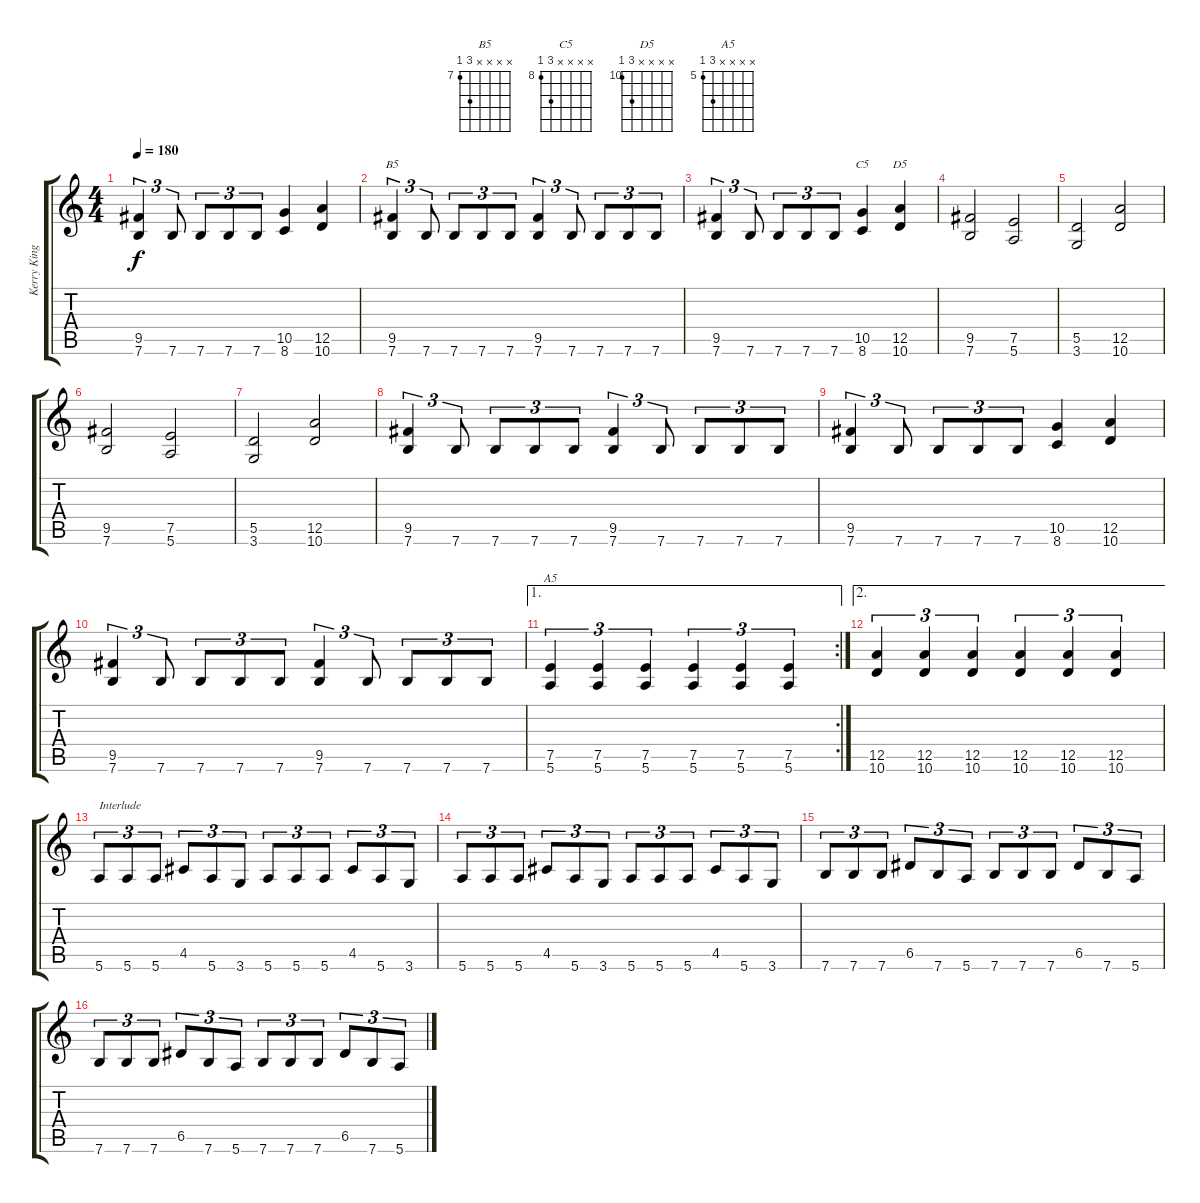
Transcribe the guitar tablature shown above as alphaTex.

\track ("Kerry King" "Kerry King") {instrument distortionguitar}
\staff {score tabs}
\tuning (E4 B3 G3 D3 A2 E2) {hide}
\chord ("B5" x x x x 9 7) {firstfret 7}
\chord ("C5" x x x x 10 8) {firstfret 8}
\chord ("D5" x x x x 12 10) {firstfret 10}
\chord ("A5" x x x x 7 5) {firstfret 5}
\ts (4 4)
\tempo 180
\clef g2
\ks c
(9.5 7.6).4{tu (3 2) dy f} 7.6.8{tu (3 2)} 7.6.8{tu (3 2)} 7.6.8{tu (3 2)} 7.6.8{tu (3 2)} (10.5 8.6).4 (12.5 10.6).4 |
(9.5 7.6).4{tu (3 2) ch "B5"} 7.6.8{tu (3 2)} 7.6.8{tu (3 2)} 7.6.8{tu (3 2)} 7.6.8{tu (3 2)} (9.5 7.6).4{tu (3 2)} 7.6.8{tu (3 2)} 7.6.8{tu (3 2)} 7.6.8{tu (3 2)} 7.6.8{tu (3 2)} |
(9.5 7.6).4{tu (3 2)} 7.6.8{tu (3 2)} 7.6.8{tu (3 2)} 7.6.8{tu (3 2)} 7.6.8{tu (3 2)} (10.5 8.6).4{ch "C5"} (12.5 10.6).4{ch "D5"} |
(9.5 7.6).2 (7.5 5.6).2 |
(5.5 3.6).2 (12.5 10.6).2 |
(9.5 7.6).2 (7.5 5.6).2 |
(5.5 3.6).2 (12.5 10.6).2 |
(9.5 7.6).4{tu (3 2)} 7.6.8{tu (3 2)} 7.6.8{tu (3 2)} 7.6.8{tu (3 2)} 7.6.8{tu (3 2)} (9.5 7.6).4{tu (3 2)} 7.6.8{tu (3 2)} 7.6.8{tu (3 2)} 7.6.8{tu (3 2)} 7.6.8{tu (3 2)} |
(9.5 7.6).4{tu (3 2)} 7.6.8{tu (3 2)} 7.6.8{tu (3 2)} 7.6.8{tu (3 2)} 7.6.8{tu (3 2)} (10.5 8.6).4 (12.5 10.6).4 |
(9.5 7.6).4{tu (3 2)} 7.6.8{tu (3 2)} 7.6.8{tu (3 2)} 7.6.8{tu (3 2)} 7.6.8{tu (3 2)} (9.5 7.6).4{tu (3 2)} 7.6.8{tu (3 2)} 7.6.8{tu (3 2)} 7.6.8{tu (3 2)} 7.6.8{tu (3 2)} |
\ae 1
\rc 2
(7.5 5.6).4{tu (3 2) ch "A5"} (7.5 5.6).4{tu (3 2)} (7.5 5.6).4{tu (3 2)} (7.5 5.6).4{tu (3 2)} (7.5 5.6).4{tu (3 2)} (7.5 5.6).4{tu (3 2)} |
\ae 2
(12.5 10.6).4{tu (3 2)} (12.5 10.6).4{tu (3 2)} (12.5 10.6).4{tu (3 2)} (12.5 10.6).4{tu (3 2)} (12.5 10.6).4{tu (3 2)} (12.5 10.6).4{tu (3 2)} |
5.6.8{tu (3 2) txt "Interlude"} 5.6.8{tu (3 2)} 5.6.8{tu (3 2)} 4.5.8{tu (3 2)} 5.6.8{tu (3 2)} 3.6.8{tu (3 2)} 5.6.8{tu (3 2)} 5.6.8{tu (3 2)} 5.6.8{tu (3 2)} 4.5.8{tu (3 2)} 5.6.8{tu (3 2)} 3.6.8{tu (3 2)} |
5.6.8{tu (3 2)} 5.6.8{tu (3 2)} 5.6.8{tu (3 2)} 4.5.8{tu (3 2)} 5.6.8{tu (3 2)} 3.6.8{tu (3 2)} 5.6.8{tu (3 2)} 5.6.8{tu (3 2)} 5.6.8{tu (3 2)} 4.5.8{tu (3 2)} 5.6.8{tu (3 2)} 3.6.8{tu (3 2)} |
7.6.8{tu (3 2)} 7.6.8{tu (3 2)} 7.6.8{tu (3 2)} 6.5.8{tu (3 2)} 7.6.8{tu (3 2)} 5.6.8{tu (3 2)} 7.6.8{tu (3 2)} 7.6.8{tu (3 2)} 7.6.8{tu (3 2)} 6.5.8{tu (3 2)} 7.6.8{tu (3 2)} 5.6.8{tu (3 2)} |
7.6.8{tu (3 2)} 7.6.8{tu (3 2)} 7.6.8{tu (3 2)} 6.5.8{tu (3 2)} 7.6.8{tu (3 2)} 5.6.8{tu (3 2)} 7.6.8{tu (3 2)} 7.6.8{tu (3 2)} 7.6.8{tu (3 2)} 6.5.8{tu (3 2)} 7.6.8{tu (3 2)} 5.6.8{tu (3 2)}
